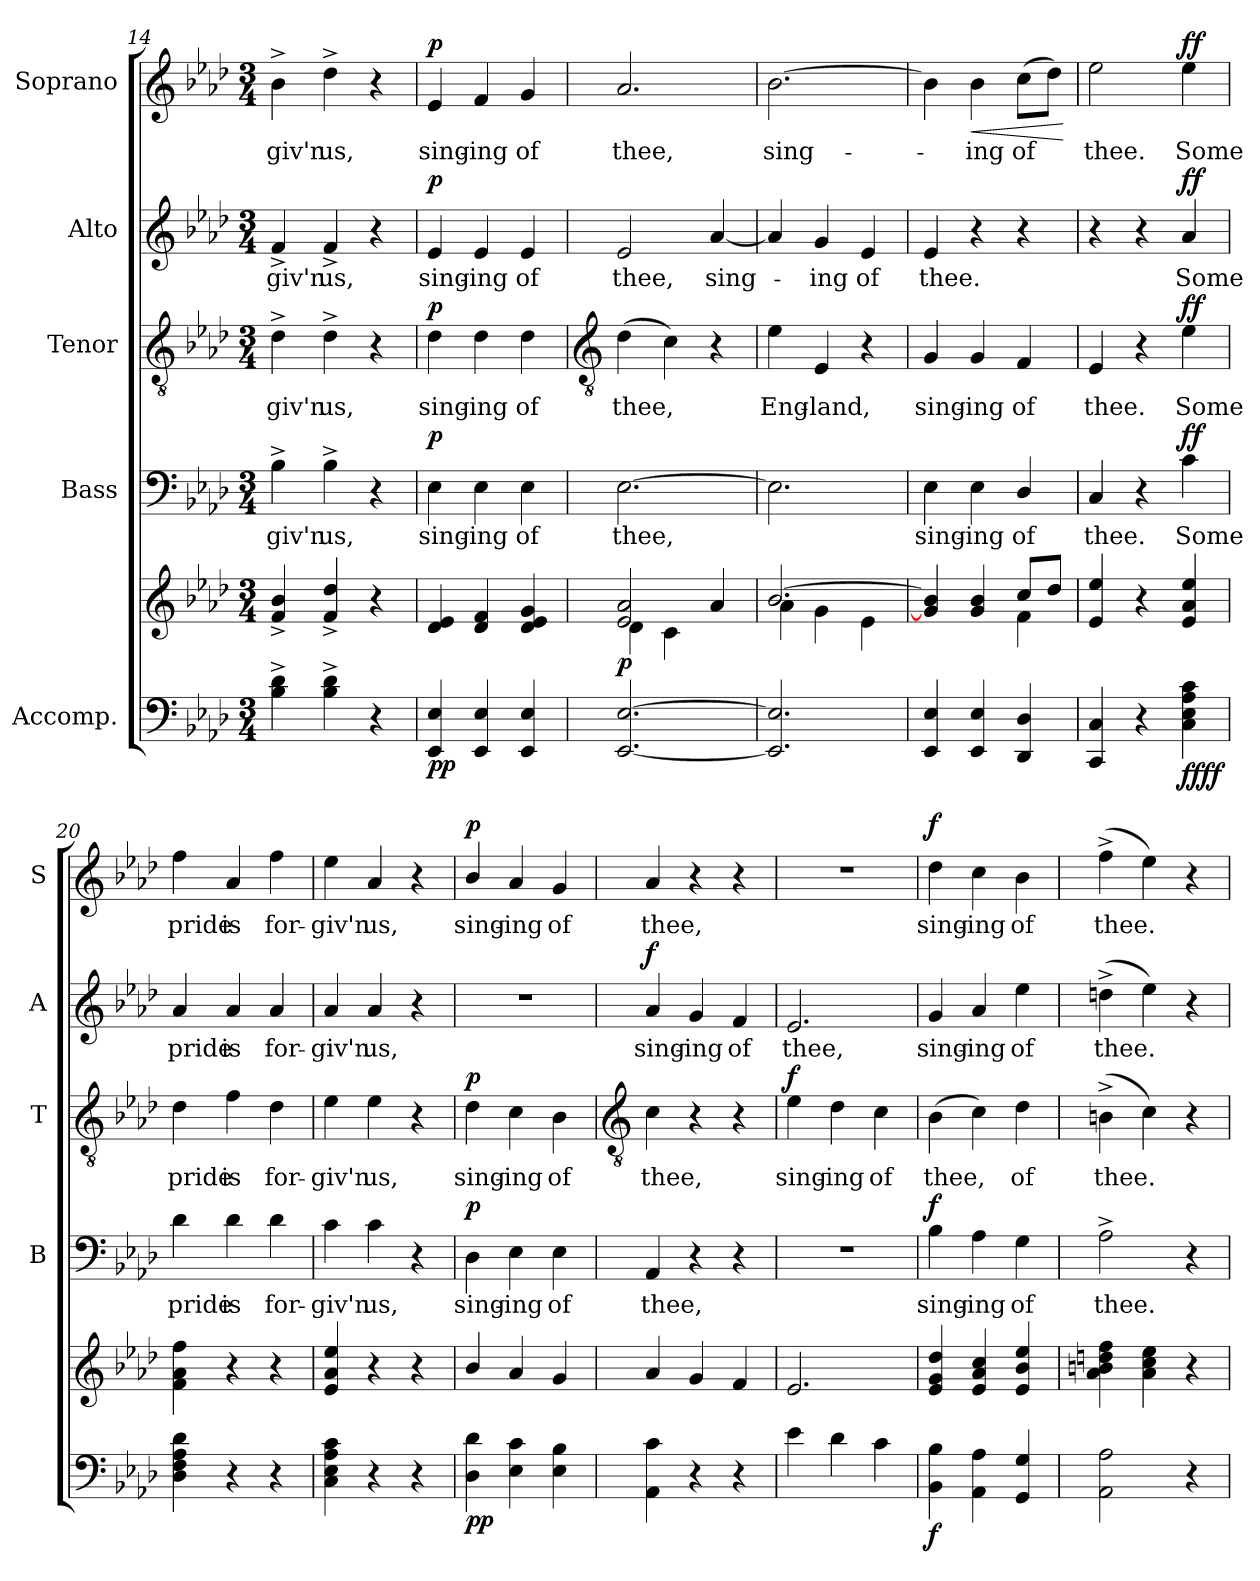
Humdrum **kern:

**kern	**kern	**dynam	**kern	**text	**dynam	**kern	**text	**dynam	**kern	**text	**dynam	**kern	**text	**dynam
*part5	*part5	*part5	*part4	*part4	*part4	*part3	*part3	*part3	*part2	*part2	*part2	*part1	*part1	*part1
*staff6	*staff5	*staff5/6	*staff4	*staff4	*staff4	*staff3	*staff3	*staff3	*staff2	*staff2	*staff2	*staff1	*staff1	*staff1
*I"Accomp.	*	*	*I"Bass	*	*	*I"Tenor	*	*	*I"Alto	*	*	*I"Soprano	*	*
*	*	*	*I'B	*	*	*I'T	*	*	*I'A	*	*	*I'S	*	*
*clefF4	*clefG2	*	*clefF4	*	*	*clefGv2	*	*	*clefG2	*	*	*clefG2	*	*
*k[b-e-a-d-]	*k[b-e-a-d-]	*	*k[b-e-a-d-]	*	*	*k[b-e-a-d-]	*	*	*k[b-e-a-d-]	*	*	*k[b-e-a-d-]	*	*
*A-:	*A-:	*	*A-:	*	*	*A-:	*	*	*A-:	*	*	*A-:	*	*
*M3/4	*M3/4	*	*M3/4	*	*	*M3/4	*	*	*M3/4	*	*	*M3/4	*	*
=14	=14	=14	=14	=14	=14	=14	=14	=14	=14	=14	=14	=14	=14	=14
!	!	!	!	!LO:LY:b	!	!	!LO:LY:b	!	!	!LO:LY:b	!	!	!LO:LY:b	!
4B-^ 4d-^	4f^ 4b-^	.	4B-^	-giv'n	.	4d-^	-giv'n	.	4f^	-giv'n	.	4b-^	-giv'n	.
!	!	!	!	!LO:LY:b	!	!	!LO:LY:b	!	!	!LO:LY:b	!	!	!LO:LY:b	!
4B-^ 4d-^	4f^ 4dd-^	.	4B-^	us,	.	4d-^	us,	.	4f^	us,	.	4dd-^	us,	.
4r	4r	.	4r	.	.	4r	.	.	4r	.	.	4r	.	.
=15	=15	=15	=15	=15	=15	=15	=15	=15	=15	=15	=15	=15	=15	=15
!	!	!LO:DY:b=2	!	!LO:LY:b	!	!	!LO:LY:b	!	!	!LO:LY:b	!	!	!LO:LY:b	!
!	!	!LO:DY:n=1:b	!	!	!LO:DY:b	!	!	!LO:DY:b	!	!	!LO:DY:b	!	!	!LO:DY:b
4EE- 4E-	4d- 4e-	p p	4E-	sing-	p	4d-	sing-	p	4e-	sing-	p	4e-	sing-	p
!	!	!	!	!LO:LY:b	!	!	!LO:LY:b	!	!	!LO:LY:b	!	!	!LO:LY:b	!
4EE- 4E-	4d- 4f	.	4E-	-ing	.	4d-	-ing	.	4e-	-ing	.	4f	-ing	.
!	!	!	!	!LO:LY:b	!	!	!LO:LY:b	!	!	!LO:LY:b	!	!	!LO:LY:b	!
4EE- 4E-	4d- 4e- 4g	.	4E-	of	.	4d-	of	.	4e-	of	.	4g	of	.
!!LO:LB:g=z
=16	=16	=16	=16	=16	=16	=16	=16	=16	=16	=16	=16	=16	=16	=16
*	*	*	*	*	*	*clefGv2	*	*	*	*	*	*	*	*
*	*^	*	*	*	*	*	*	*	*	*	*	*	*	*
!	!	!	!LO:DY:b	!	!LO:LY:b	!	!	!LO:LY:b	!	!	!LO:LY:b	!	!	!LO:LY:b	!
[2.EE- [2.E-	2e- 2a-	4d-\	p	[2.E-	thee,	.	(>4d-	thee,	.	2e-	thee,	.	2.a-	thee,	.
.	.	4c\	.	.	.	.	4c)	.	.	.	.	.	.	.	.
!	!	!	!	!	!	!	!	!	!	!	!LO:LY:b	!	!	!	!
.	4a-	4ryy	.	.	.	.	4r	.	.	[4a-	sing-	.	.	.	.
=17	=17	=17	=17	=17	=17	=17	=17	=17	=17	=17	=17	=17	=17	=17	=17
!	!	!	!	!	!	!	!	!LO:LY:b	!	!	!	!	!	!LO:LY:b	!
2.EE-] 2.E-]	[2.b-/	4a-\	.	2.E-]	.	.	4e-	Eng-	.	4a-]	.	.	[2.b-	sing-	.
!	!	!	!	!	!	!	!	!LO:LY:b	!	!	!LO:LY:b	!	!	!	!
.	.	4g\	.	.	.	.	4E-	-land,	.	4g	ing	.	.	.	.
!	!	!	!	!	!	!	!	!	!	!	!LO:LY:b	!	!	!	!
.	.	4e-\	.	.	.	.	4r	.	.	4e-	of	.	.	.	.
=18	=18	=18	=18	=18	=18	=18	=18	=18	=18	=18	=18	=18	=18	=18	=18
!	!	!	!	!	!LO:LY:b	!	!	!LO:LY:b	!	!	!LO:LY:b	!	!	!	!
4EE- 4E-	4g/] 4b-/]	2ryy	.	4E-	sing-	.	4G	sing-	.	4e-	thee.	.	4b-]	.	.
!	!	!	!	!	!LO:LY:b	!	!	!LO:LY:b	!	!	!	!	!	!LO:LY:b	!LO:HP:b
4EE- 4E-	4g 4b-	.	.	4E-	-ing	.	4G	-ing	.	4r	.	.	4b-	ing	<
!	!	!	!	!	!LO:LY:b	!	!	!LO:LY:b	!	!	!	!	!	!LO:LY:b	!
4DD-/ 4D-/	8cc/L	4f\	.	4D-/	of	.	4F	of	.	4r	.	.	(>8ccL	of	.
.	8dd-/J	.	.	.	.	.	.	.	.	.	.	.	8dd-J)	.	.
*	*v	*v	*	*	*	*	*	*	*	*	*	*	*	*	*
.	.	.	.	.	.	.	.	.	.	.	.	.	.	[
=19	=19	=19	=19	=19	=19	=19	=19	=19	=19	=19	=19	=19	=19	=19
!	!	!	!	!LO:LY:b	!	!	!LO:LY:b	!	!	!	!	!	!LO:LY:b	!
4CC 4C	4e- 4ee-	.	4C	thee.	.	4E-	thee.	.	4r	.	.	2ee-	thee.	.
4r	4r	.	4r	.	.	4r	.	.	4r	.	.	.	.	.
!	!	!LO:DY:b=2	!	!LO:LY:b	!	!	!LO:LY:b	!	!	!LO:LY:b	!	!	!LO:LY:b	!
!	!	!LO:DY:n=1:b	!	!	!LO:DY:b	!	!	!LO:DY:b	!	!	!LO:DY:b	!	!	!LO:DY:b
4C 4E- 4A- 4c	4e- 4a- 4ee-	ff ff	4c	Some	ff	4e-	Some	ff	4a-	Some	ff	4ee-	Some	ff
=20	=20	=20	=20	=20	=20	=20	=20	=20	=20	=20	=20	=20	=20	=20
!	!	!	!	!LO:LY:b	!	!	!LO:LY:b	!	!	!LO:LY:b	!	!	!LO:LY:b	!
4D- 4F 4A- 4d-	4f 4a- 4ff	.	4d-	pride	.	4d-	pride	.	4a-	pride	.	4ff	pride	.
!	!	!	!	!LO:LY:b	!	!	!LO:LY:b	!	!	!LO:LY:b	!	!	!LO:LY:b	!
4r	4r	.	4d-	is	.	4f	is	.	4a-	is	.	4a-	is	.
!	!	!	!	!LO:LY:b	!	!	!LO:LY:b	!	!	!LO:LY:b	!	!	!LO:LY:b	!
4r	4r	.	4d-	for-	.	4d-	for-	.	4a-	for-	.	4ff	for-	.
=21	=21	=21	=21	=21	=21	=21	=21	=21	=21	=21	=21	=21	=21	=21
!	!	!	!	!LO:LY:b	!	!	!LO:LY:b	!	!	!LO:LY:b	!	!	!LO:LY:b	!
4C 4E- 4A- 4c	4e- 4a- 4ee-	.	4c	-giv'n	.	4e-	-giv'n	.	4a-	-giv'n	.	4ee-	-giv'n	.
!	!	!	!	!LO:LY:b	!	!	!LO:LY:b	!	!	!LO:LY:b	!	!	!LO:LY:b	!
4r	4r	.	4c	us,	.	4e-	us,	.	4a-	us,	.	4a-	us,	.
4r	4r	.	4r	.	.	4r	.	.	4r	.	.	4r	.	.
=22	=22	=22	=22	=22	=22	=22	=22	=22	=22	=22	=22	=22	=22	=22
!	!	!LO:DY:b=2	!	!LO:LY:b	!	!	!LO:LY:b	!	!LO:N:vis=1	!	!	!	!LO:LY:b	!
!	!	!LO:DY:n=1:b	!	!	!LO:DY:b	!	!	!LO:DY:b	!	!	!	!	!	!LO:DY:b
4D- 4d-	4b-/	p p	4D-	sing-	p	4d-	sing-	p	2.r	.	.	4b-/	sing-	p
!	!	!	!	!LO:LY:b	!	!	!LO:LY:b	!	!	!	!	!	!LO:LY:b	!
4E- 4c	4a-	.	4E-	-ing	.	4c	-ing	.	.	.	.	4a-	-ing	.
!	!	!	!	!LO:LY:b	!	!	!LO:LY:b	!	!	!	!	!	!LO:LY:b	!
4E- 4B-	4g	.	4E-	of	.	4B-	of	.	.	.	.	4g	of	.
!!LO:LB:g=z
=23	=23	=23	=23	=23	=23	=23	=23	=23	=23	=23	=23	=23	=23	=23
*	*	*	*	*	*	*clefGv2	*	*	*	*	*	*	*	*
!	!	!	!	!LO:LY:b	!	!	!LO:LY:b	!	!	!LO:LY:b	!LO:DY:b	!	!LO:LY:b	!
4AA- 4c	4a-	.	4AA-	thee,	.	4c	thee,	.	4a-	sing-	f	4a-	thee,	.
!	!	!	!	!	!	!	!	!	!	!LO:LY:b	!	!	!	!
4r	4g	.	4r	.	.	4r	.	.	4g	-ing	.	4r	.	.
!	!	!	!	!	!	!	!	!	!	!LO:LY:b	!	!	!	!
4r	4f	.	4r	.	.	4r	.	.	4f	of	.	4r	.	.
=24	=24	=24	=24	=24	=24	=24	=24	=24	=24	=24	=24	=24	=24	=24
!	!	!	!LO:N:vis=1	!	!	!	!LO:LY:b	!LO:DY:b	!	!LO:LY:b	!	!LO:N:vis=1	!	!
4e-	2.e-	.	2.r	.	.	4e-	sing-	f	2.e-	thee,	.	2.r	.	.
!	!	!	!	!	!	!	!LO:LY:b	!	!	!	!	!	!	!
4d-	.	.	.	.	.	4d-	-ing	.	.	.	.	.	.	.
!	!	!	!	!	!	!	!LO:LY:b	!	!	!	!	!	!	!
4c	.	.	.	.	.	4c	of	.	.	.	.	.	.	.
=25	=25	=25	=25	=25	=25	=25	=25	=25	=25	=25	=25	=25	=25	=25
!	!	!LO:DY:b=2	!	!LO:LY:b	!LO:DY:b	!	!LO:LY:b	!	!	!LO:LY:b	!	!	!LO:LY:b	!LO:DY:b
4BB- 4B-	4e- 4g 4dd-	f	4B-	sing-	f	(>4B-	thee,	.	4g	sing-	.	4dd-	sing-	f
!	!	!	!	!LO:LY:b	!	!	!	!	!	!LO:LY:b	!	!	!LO:LY:b	!
4AA- 4A-	4e- 4a- 4cc	.	4A-	-ing	.	4c)	.	.	4a-	-ing	.	4cc	-ing	.
!	!	!	!	!LO:LY:b	!	!	!LO:LY:b	!	!	!LO:LY:b	!	!	!LO:LY:b	!
4GG 4G	4e- 4b- 4ee-	.	4G	of	.	4d-	of	.	4ee-	of	.	4b-	of	.
=26	=26	=26	=26	=26	=26	=26	=26	=26	=26	=26	=26	=26	=26	=26
!	!	!	!	!LO:LY:b	!	!	!LO:LY:b	!	!	!LO:LY:b	!	!	!LO:LY:b	!
2AA- 2A-	4a- 4bn 4ddn 4ff	.	2A-^	thee.	.	(>4Bn^	thee.	.	(>4ddn^	thee.	.	(>4ff^	thee.	.
.	4a- 4cc 4ee-	.	.	.	.	4c)	.	.	4ee-)	.	.	4ee-)	.	.
4r	4r	.	4r	.	.	4r	.	.	4r	.	.	4r	.	.
=	=	=	=	=	=	=	=	=	=	=	=	=	=	=
*-	*-	*-	*-	*-	*-	*-	*-	*-	*-	*-	*-	*-	*-	*-
